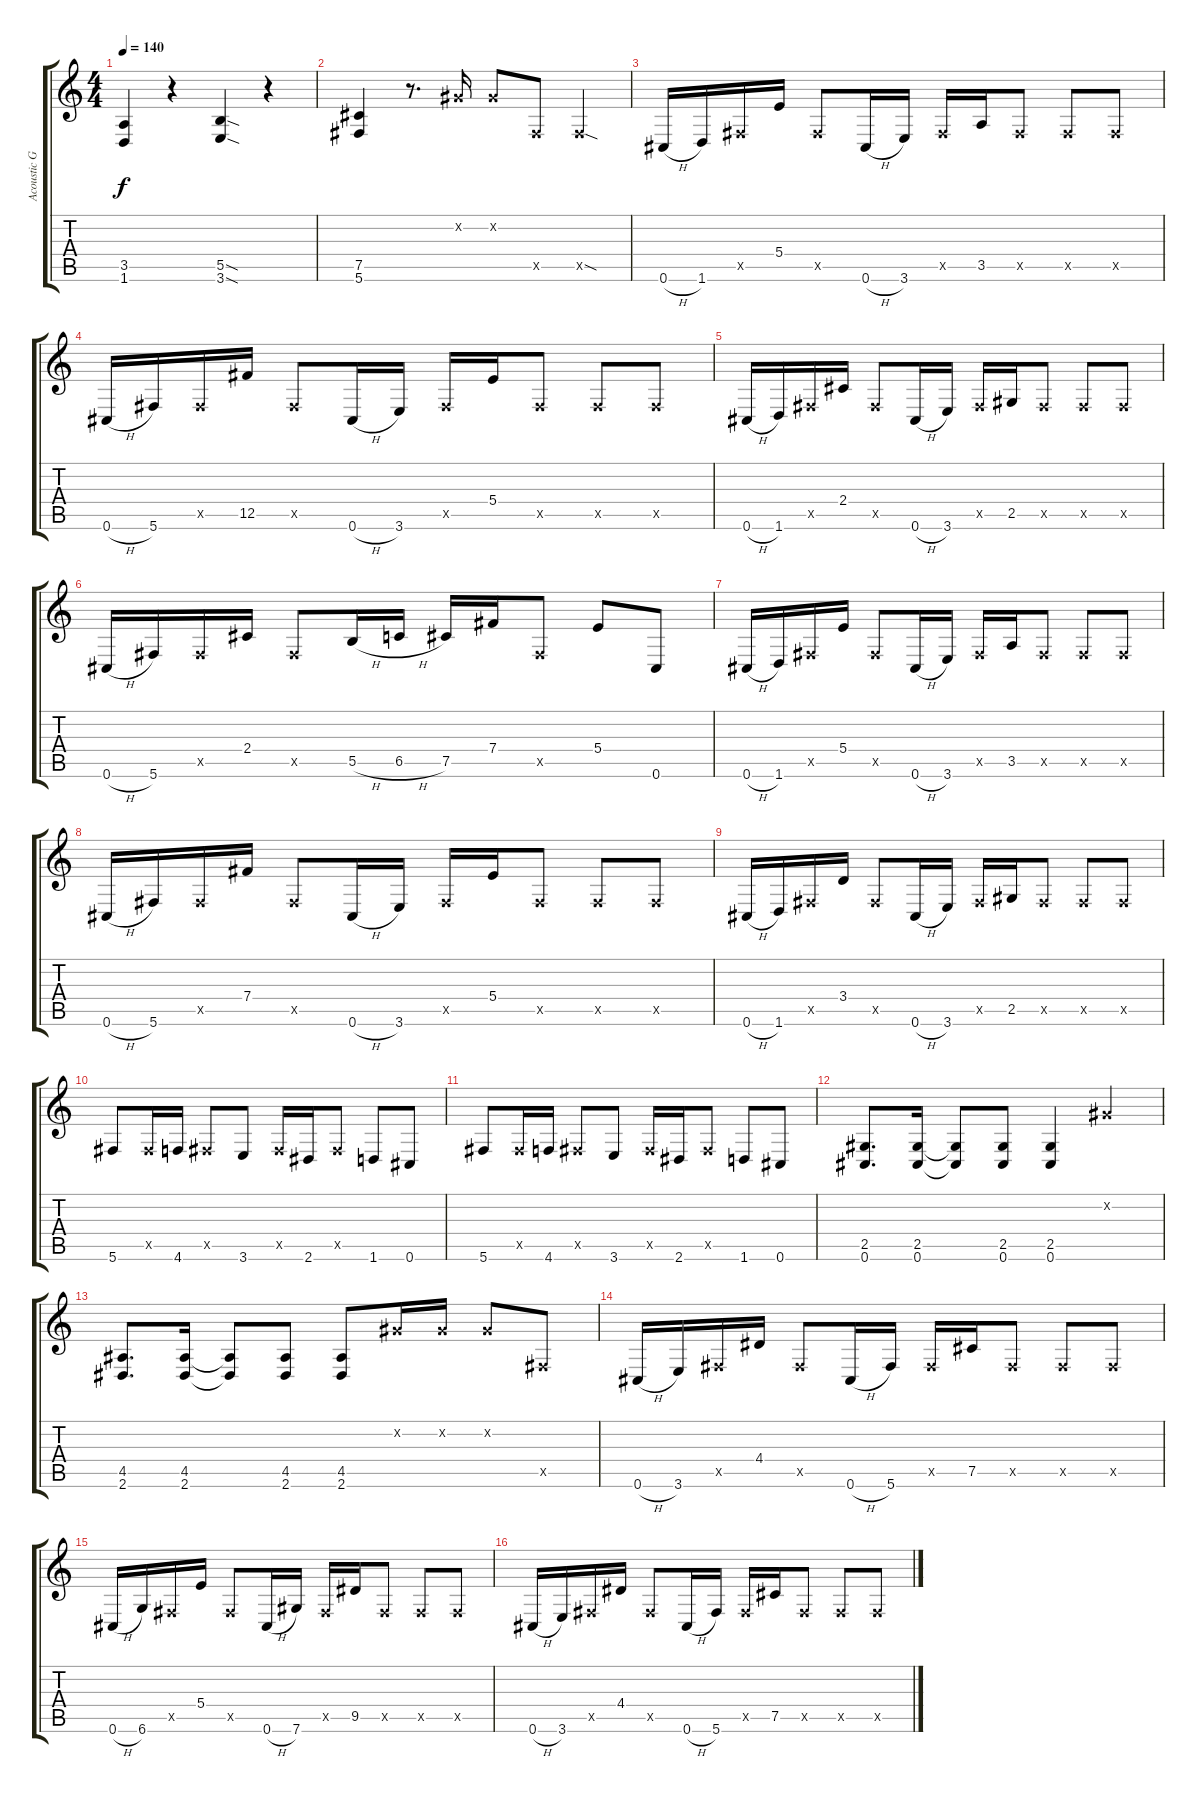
\track ("Acoustic Guitar 2" "Acoustic G") {instrument acousticguitarsteel}
\staff {score tabs}
\tuning (Db4 Ab3 E3 B2 Gb2 Db2) {hide}
\ts (4 4)
\tempo 140
\clef g2
\ks c
(3.5 1.6).4{dy f} r.4 (5.5{sod} 3.6{sod}).4 r.4 |
(7.5 5.6).4 r.8{d} 0.2{x}.16 0.2{x}.8 0.5{x}.8 0.5{sod x}.4 |
0.6{h}.16 1.6.16 0.5{x}.16 5.4.16 0.5{x}.8 0.6{h}.16 3.6.16 0.5{x}.16 3.5.16 0.5{x}.8 0.5{x}.8 0.5{x}.8 |
0.6{h}.16 5.6.16 0.5{x}.16 12.5.16 0.5{x}.8 0.6{h}.16 3.6.16 0.5{x}.16 5.4.16 0.5{x}.8 0.5{x}.8 0.5{x}.8 |
0.6{h}.16 1.6.16 0.5{x}.16 2.4.16 0.5{x}.8 0.6{h}.16 3.6.16 0.5{x}.16 2.5.16 0.5{x}.8 0.5{x}.8 0.5{x}.8 |
0.6{h}.16 5.6.16 0.5{x}.16 2.4.16 0.5{x}.8 5.5{h}.16 6.5{h}.16 7.5.16 7.4.16 0.5{x}.8 5.4.8 0.6.8 |
0.6{h}.16 1.6.16 0.5{x}.16 5.4.16 0.5{x}.8 0.6{h}.16 3.6.16 0.5{x}.16 3.5.16 0.5{x}.8 0.5{x}.8 0.5{x}.8 |
0.6{h}.16 5.6.16 0.5{x}.16 7.4.16 0.5{x}.8 0.6{h}.16 3.6.16 0.5{x}.16 5.4.16 0.5{x}.8 0.5{x}.8 0.5{x}.8 |
0.6{h}.16 1.6.16 0.5{x}.16 3.4.16 0.5{x}.8 0.6{h}.16 3.6.16 0.5{x}.16 2.5.16 0.5{x}.8 0.5{x}.8 0.5{x}.8 |
5.6.8 0.5{x}.16 4.6.16 0.5{x}.8 3.6.8 0.5{x}.16 2.6.16 0.5{x}.8 1.6.8 0.6.8 |
5.6.8 0.5{x}.16 4.6.16 0.5{x}.8 3.6.8 0.5{x}.16 2.6.16 0.5{x}.8 1.6.8 0.6.8 |
(2.5 0.6).8{d} (2.5 0.6).16 (2.5{t} 0.6{t}).8 (2.5 0.6).8 (2.5 0.6).4 0.2{x}.4 |
(4.5 2.6).8{d} (4.5 2.6).16 (4.5{t} 2.6{t}).8 (4.5 2.6).8 (4.5 2.6).8 0.2{x}.16 0.2{x}.16 0.2{x}.8 0.5{x}.8 |
0.6{h}.16 3.6.16 0.5{x}.16 4.4.16 0.5{x}.8 0.6{h}.16 5.6.16 0.5{x}.16 7.5.16 0.5{x}.8 0.5{x}.8 0.5{x}.8 |
0.6{h}.16 6.6.16 0.5{x}.16 5.4.16 0.5{x}.8 0.6{h}.16 7.6.16 0.5{x}.16 9.5.16 0.5{x}.8 0.5{x}.8 0.5{x}.8 |
0.6{h}.16 3.6.16 0.5{x}.16 4.4.16 0.5{x}.8 0.6{h}.16 5.6.16 0.5{x}.16 7.5.16 0.5{x}.8 0.5{x}.8 0.5{x}.8
